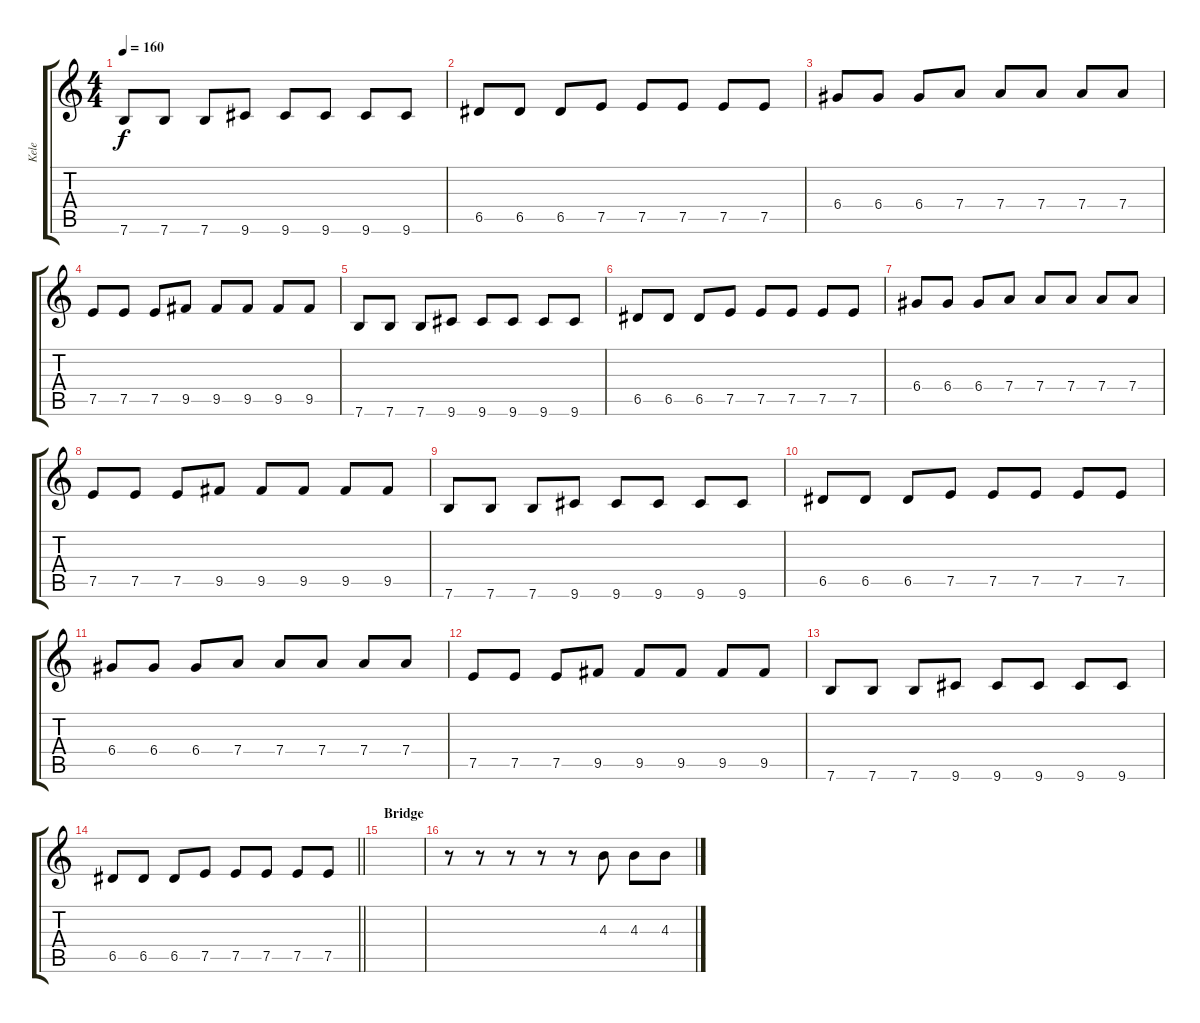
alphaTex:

\track ("Kele" "Kele") {instrument overdrivenguitar}
\staff {score tabs}
\tuning (E4 B3 G3 D3 A2 E2) {hide}
\ts (4 4)
\tempo 160
\clef g2
\ks c
7.6.8{dy f} 7.6.8 7.6.8 9.6.8 9.6.8 9.6.8 9.6.8 9.6.8 |
6.5.8 6.5.8 6.5.8 7.5.8 7.5.8 7.5.8 7.5.8 7.5.8 |
6.4.8 6.4.8 6.4.8 7.4.8 7.4.8 7.4.8 7.4.8 7.4.8 |
7.5.8 7.5.8 7.5.8 9.5.8 9.5.8 9.5.8 9.5.8 9.5.8 |
7.6.8 7.6.8 7.6.8 9.6.8 9.6.8 9.6.8 9.6.8 9.6.8 |
6.5.8 6.5.8 6.5.8 7.5.8 7.5.8 7.5.8 7.5.8 7.5.8 |
6.4.8 6.4.8 6.4.8 7.4.8 7.4.8 7.4.8 7.4.8 7.4.8 |
7.5.8 7.5.8 7.5.8 9.5.8 9.5.8 9.5.8 9.5.8 9.5.8 |
7.6.8 7.6.8 7.6.8 9.6.8 9.6.8 9.6.8 9.6.8 9.6.8 |
6.5.8 6.5.8 6.5.8 7.5.8 7.5.8 7.5.8 7.5.8 7.5.8 |
6.4.8 6.4.8 6.4.8 7.4.8 7.4.8 7.4.8 7.4.8 7.4.8 |
7.5.8 7.5.8 7.5.8 9.5.8 9.5.8 9.5.8 9.5.8 9.5.8 |
7.6.8 7.6.8 7.6.8 9.6.8 9.6.8 9.6.8 9.6.8 9.6.8 |
\barLineRight lightlight
6.5.8 6.5.8 6.5.8 7.5.8 7.5.8 7.5.8 7.5.8 7.5.8 |
\section ("" "Bridge")
|
r.8 r.8 r.8 r.8 r.8 4.3.8 4.3.8 4.3.8
